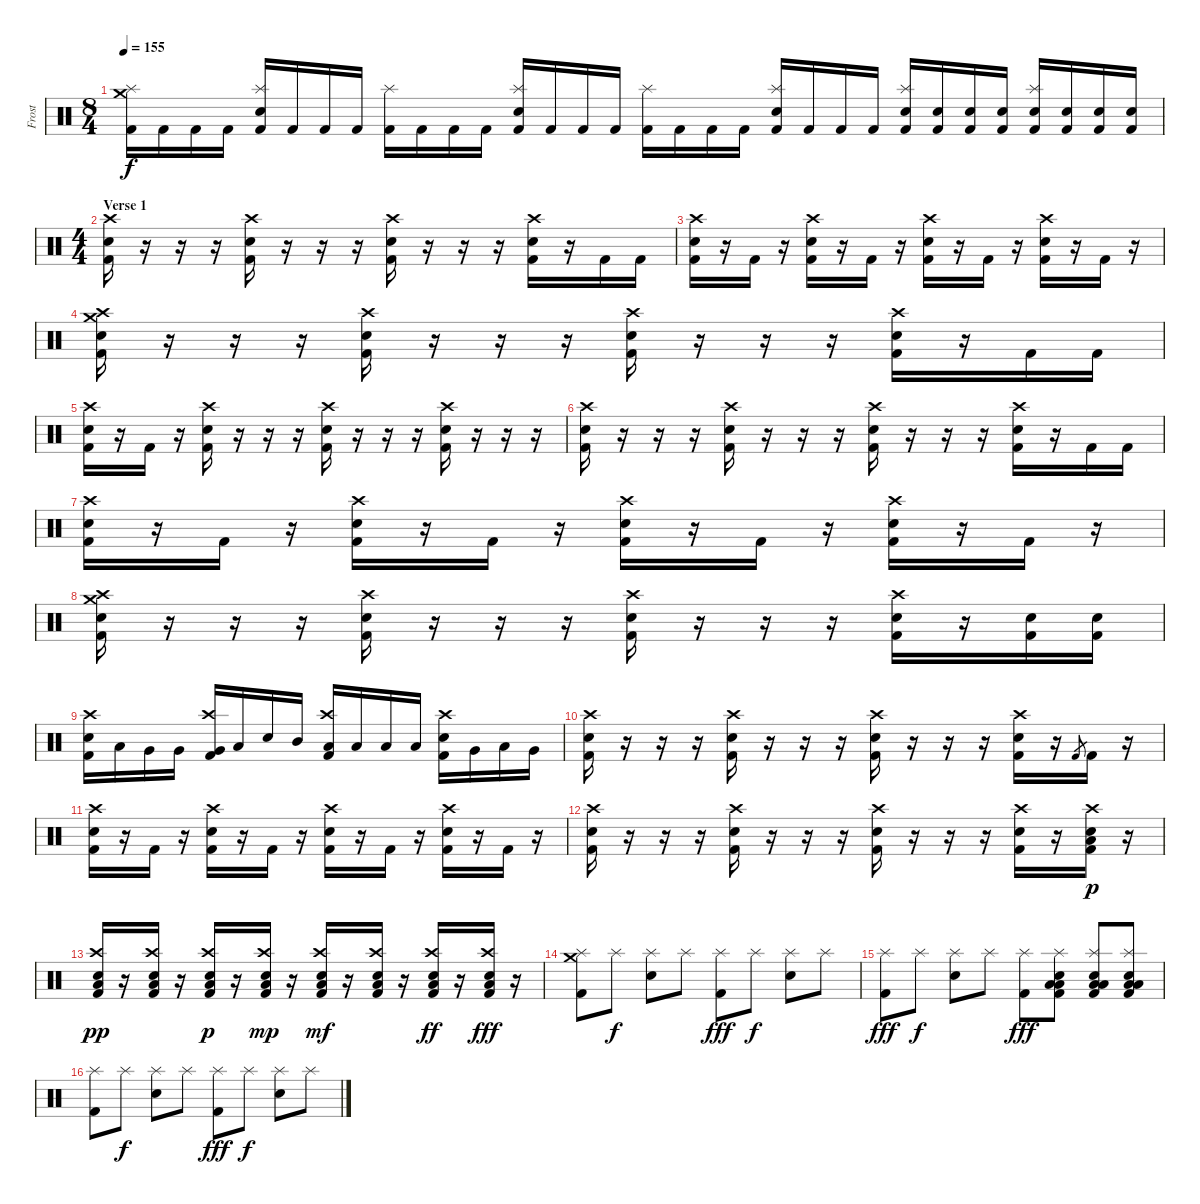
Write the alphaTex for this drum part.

\track ("Frost" "Frost") {instrument percussion}
\staff {score}
\articulation defaults
\ts (8 4)
\tempo 155
\clef neutral
\ks c
("Kick (hit) 2" "Splash (hit)" "Crash medium (hit)").16{dy f} "Kick (hit) 2".16 "Kick (hit) 2".16 "Kick (hit) 2".16 ("Kick (hit) 2" "Electric Snare (hit)" "Splash (hit)").16 "Kick (hit) 2".16 "Kick (hit) 2".16 "Kick (hit) 2".16 ("Kick (hit) 2" "Splash (hit)").16 "Kick (hit) 2".16 "Kick (hit) 2".16 "Kick (hit) 2".16 ("Kick (hit) 2" "Electric Snare (hit)" "Splash (hit)").16 "Kick (hit) 2".16 "Kick (hit) 2".16 "Kick (hit) 2".16 ("Kick (hit) 2" "Splash (hit)").16 "Kick (hit) 2".16 "Kick (hit) 2".16 "Kick (hit) 2".16 ("Kick (hit) 2" "Electric Snare (hit)" "Splash (hit)").16 "Kick (hit) 2".16 "Kick (hit) 2".16 "Kick (hit) 2".16 ("Kick (hit) 2" "Electric Snare (hit)" "Splash (hit)").16 ("Kick (hit) 2" "Electric Snare (hit)").16 ("Kick (hit) 2" "Electric Snare (hit)").16 ("Kick (hit) 2" "Electric Snare (hit)").16 ("Kick (hit) 2" "Electric Snare (hit)" "Splash (hit)").16 ("Kick (hit) 2" "Electric Snare (hit)").16 ("Kick (hit) 2" "Electric Snare (hit)").16 ("Kick (hit) 2" "Electric Snare (hit)").16 |
\ts (4 4)
\section ("" "Verse 1")
("Kick (hit) 2" "Electric Snare (hit)" "Crash high (hit)").16 r.16 r.16 r.16 ("Kick (hit) 2" "Electric Snare (hit)" "Crash high (hit)").16 r.16 r.16 r.16 ("Kick (hit) 2" "Electric Snare (hit)" "Crash high (hit)").16 r.16 r.16 r.16 ("Kick (hit) 2" "Electric Snare (hit)" "Crash high (hit)").16 r.16 "Kick (hit) 2".16 "Kick (hit) 2".16 |
("Kick (hit) 2" "Electric Snare (hit)" "Crash high (hit)").16 r.16 "Kick (hit) 2".16 r.16 ("Kick (hit) 2" "Electric Snare (hit)" "Crash high (hit)").16 r.16 "Kick (hit) 2".16 r.16 ("Kick (hit) 2" "Electric Snare (hit)" "Crash high (hit)").16 r.16 "Kick (hit) 2".16 r.16 ("Kick (hit) 2" "Electric Snare (hit)" "Crash high (hit)").16 r.16 "Kick (hit) 2".16 r.16 |
("Kick (hit) 2" "Electric Snare (hit)" "Crash medium (hit)" "Crash high (hit)").16 r.16 r.16 r.16 ("Kick (hit) 2" "Electric Snare (hit)" "Crash high (hit)").16 r.16 r.16 r.16 ("Kick (hit) 2" "Electric Snare (hit)" "Crash high (hit)").16 r.16 r.16 r.16 ("Kick (hit) 2" "Electric Snare (hit)" "Crash high (hit)").16 r.16 "Kick (hit) 2".16 "Kick (hit) 2".16 |
("Kick (hit) 2" "Electric Snare (hit)" "Crash high (hit)").16 r.16 "Kick (hit) 2".16 r.16 ("Kick (hit) 2" "Electric Snare (hit)" "Crash high (hit)").16 r.16 r.16 r.16 ("Kick (hit) 2" "Electric Snare (hit)" "Crash high (hit)").16 r.16 r.16 r.16 ("Kick (hit) 2" "Electric Snare (hit)" "Crash high (hit)").16 r.16 r.16 r.16 |
("Kick (hit) 2" "Electric Snare (hit)" "Crash high (hit)").16 r.16 r.16 r.16 ("Kick (hit) 2" "Electric Snare (hit)" "Crash high (hit)").16 r.16 r.16 r.16 ("Kick (hit) 2" "Electric Snare (hit)" "Crash high (hit)").16 r.16 r.16 r.16 ("Kick (hit) 2" "Electric Snare (hit)" "Crash high (hit)").16 r.16 "Kick (hit) 2".16 "Kick (hit) 2".16 |
("Kick (hit) 2" "Electric Snare (hit)" "Crash high (hit)").16 r.16 "Kick (hit) 2".16 r.16 ("Kick (hit) 2" "Electric Snare (hit)" "Crash high (hit)").16 r.16 "Kick (hit) 2".16 r.16 ("Kick (hit) 2" "Electric Snare (hit)" "Crash high (hit)").16 r.16 "Kick (hit) 2".16 r.16 ("Kick (hit) 2" "Electric Snare (hit)" "Crash high (hit)").16 r.16 "Kick (hit) 2".16 r.16 |
("Kick (hit) 2" "Electric Snare (hit)" "Crash medium (hit)" "Crash high (hit)").16 r.16 r.16 r.16 ("Kick (hit) 2" "Electric Snare (hit)" "Crash high (hit)").16 r.16 r.16 r.16 ("Kick (hit) 2" "Electric Snare (hit)" "Crash high (hit)").16 r.16 r.16 r.16 ("Kick (hit) 2" "Electric Snare (hit)" "Crash high (hit)").16 r.16 ("Kick (hit) 2" "Electric Snare (hit)").16 ("Kick (hit) 2" "Electric Snare (hit)").16 |
("Kick (hit) 2" "Electric Snare (hit)" "Crash high (hit)").16 "Low Tom (hit)".16 "Very Low Tom (hit)".16 "Very Low Tom (hit)".16 ("Kick (hit) 2" "Very Low Tom (hit)" "Crash high (hit)").16 "Low Floor Tom (hit)".16 "Electric Snare (hit)".16 "Mid Tom (hit)".16 ("Kick (hit) 2" "Low Tom (hit)" "Crash high (hit)").16 "Low Tom (hit)".16 "Low Tom (hit)".16 "Low Tom (hit)".16 ("Kick (hit) 2" "Electric Snare (hit)" "Crash high (hit)").16 "Very Low Tom (hit)".16 "Low Floor Tom (hit)".16 "Very Low Tom (hit)".16 |
("Kick (hit) 2" "Electric Snare (hit)" "Crash high (hit)").16 r.16 r.16 r.16 ("Kick (hit) 2" "Electric Snare (hit)" "Crash high (hit)").16 r.16 r.16 r.16 ("Kick (hit) 2" "Electric Snare (hit)" "Crash high (hit)").16 r.16 r.16 r.16 ("Kick (hit) 2" "Electric Snare (hit)" "Crash high (hit)").16 r.16 "Kick (hit) 2".8{gr} "Kick (hit) 2".16 r.16 |
("Kick (hit) 2" "Electric Snare (hit)" "Crash high (hit)").16 r.16 "Kick (hit) 2".16 r.16 ("Kick (hit) 2" "Electric Snare (hit)" "Crash high (hit)").16 r.16 "Kick (hit) 2".16 r.16 ("Kick (hit) 2" "Electric Snare (hit)" "Crash high (hit)").16 r.16 "Kick (hit) 2".16 r.16 ("Kick (hit) 2" "Electric Snare (hit)" "Crash high (hit)").16 r.16 "Kick (hit) 2".16 r.16 |
("Kick (hit) 2" "Electric Snare (hit)" "Crash high (hit)").16 r.16 r.16 r.16 ("Kick (hit) 2" "Electric Snare (hit)" "Crash high (hit)").16 r.16 r.16 r.16 ("Kick (hit) 2" "Electric Snare (hit)" "Crash high (hit)").16 r.16 r.16 r.16 ("Kick (hit) 2" "Electric Snare (hit)" "Crash high (hit)").16 r.16 ("Kick (hit) 2" "Electric Snare (hit)" "Low Floor Tom (hit)" "Crash high (hit)").16{dy p} r.16 |
("Kick (hit) 2" "Electric Snare (hit)" "Low Floor Tom (hit)" "Crash high (hit)").16{dy pp} r.16 ("Kick (hit) 2" "Electric Snare (hit)" "Low Floor Tom (hit)" "Crash high (hit)").16 r.16 ("Kick (hit) 2" "Electric Snare (hit)" "Low Floor Tom (hit)" "Crash high (hit)").16{dy p} r.16 ("Kick (hit) 2" "Electric Snare (hit)" "Low Floor Tom (hit)" "Crash high (hit)").16{dy mp} r.16 ("Kick (hit) 2" "Electric Snare (hit)" "Low Floor Tom (hit)" "Crash high (hit)").16{dy mf} r.16 ("Kick (hit) 2" "Electric Snare (hit)" "Low Floor Tom (hit)" "Crash high (hit)").16 r.16 ("Kick (hit) 2" "Electric Snare (hit)" "Low Floor Tom (hit)" "Crash high (hit)").16{dy ff} r.16 ("Kick (hit) 2" "Electric Snare (hit)" "Low Floor Tom (hit)" "Crash high (hit)").16{dy fff} r.16 |
("Kick (hit) 2" "Splash (hit)" "Crash medium (hit)").8 "Splash (hit)".8{dy f} ("Electric Snare (hit)" "Splash (hit)").8 "Splash (hit)".8 ("Kick (hit) 2" "Splash (hit)").8{dy fff} "Splash (hit)".8{dy f} ("Electric Snare (hit)" "Splash (hit)").8 "Splash (hit)".8 |
("Kick (hit) 2" "Splash (hit)").8{dy fff} "Splash (hit)".8{dy f} ("Electric Snare (hit)" "Splash (hit)").8 "Splash (hit)".8 ("Kick (hit) 2" "Splash (hit)").8{dy fff} ("Kick (hit) 2" "Electric Snare (hit)" "Low Tom (hit)" "Splash (hit)" "Low Floor Tom (hit)").8 ("Kick (hit) 2" "Electric Snare (hit)" "Low Tom (hit)" "Splash (hit)" "Low Floor Tom (hit)").8 ("Kick (hit) 2" "Electric Snare (hit)" "Low Tom (hit)" "Splash (hit)" "Low Floor Tom (hit)").8 |
("Kick (hit) 2" "Splash (hit)").8 "Splash (hit)".8{dy f} ("Electric Snare (hit)" "Splash (hit)").8 "Splash (hit)".8 ("Kick (hit) 2" "Splash (hit)").8{dy fff} "Splash (hit)".8{dy f} ("Electric Snare (hit)" "Splash (hit)").8 "Splash (hit)".8
